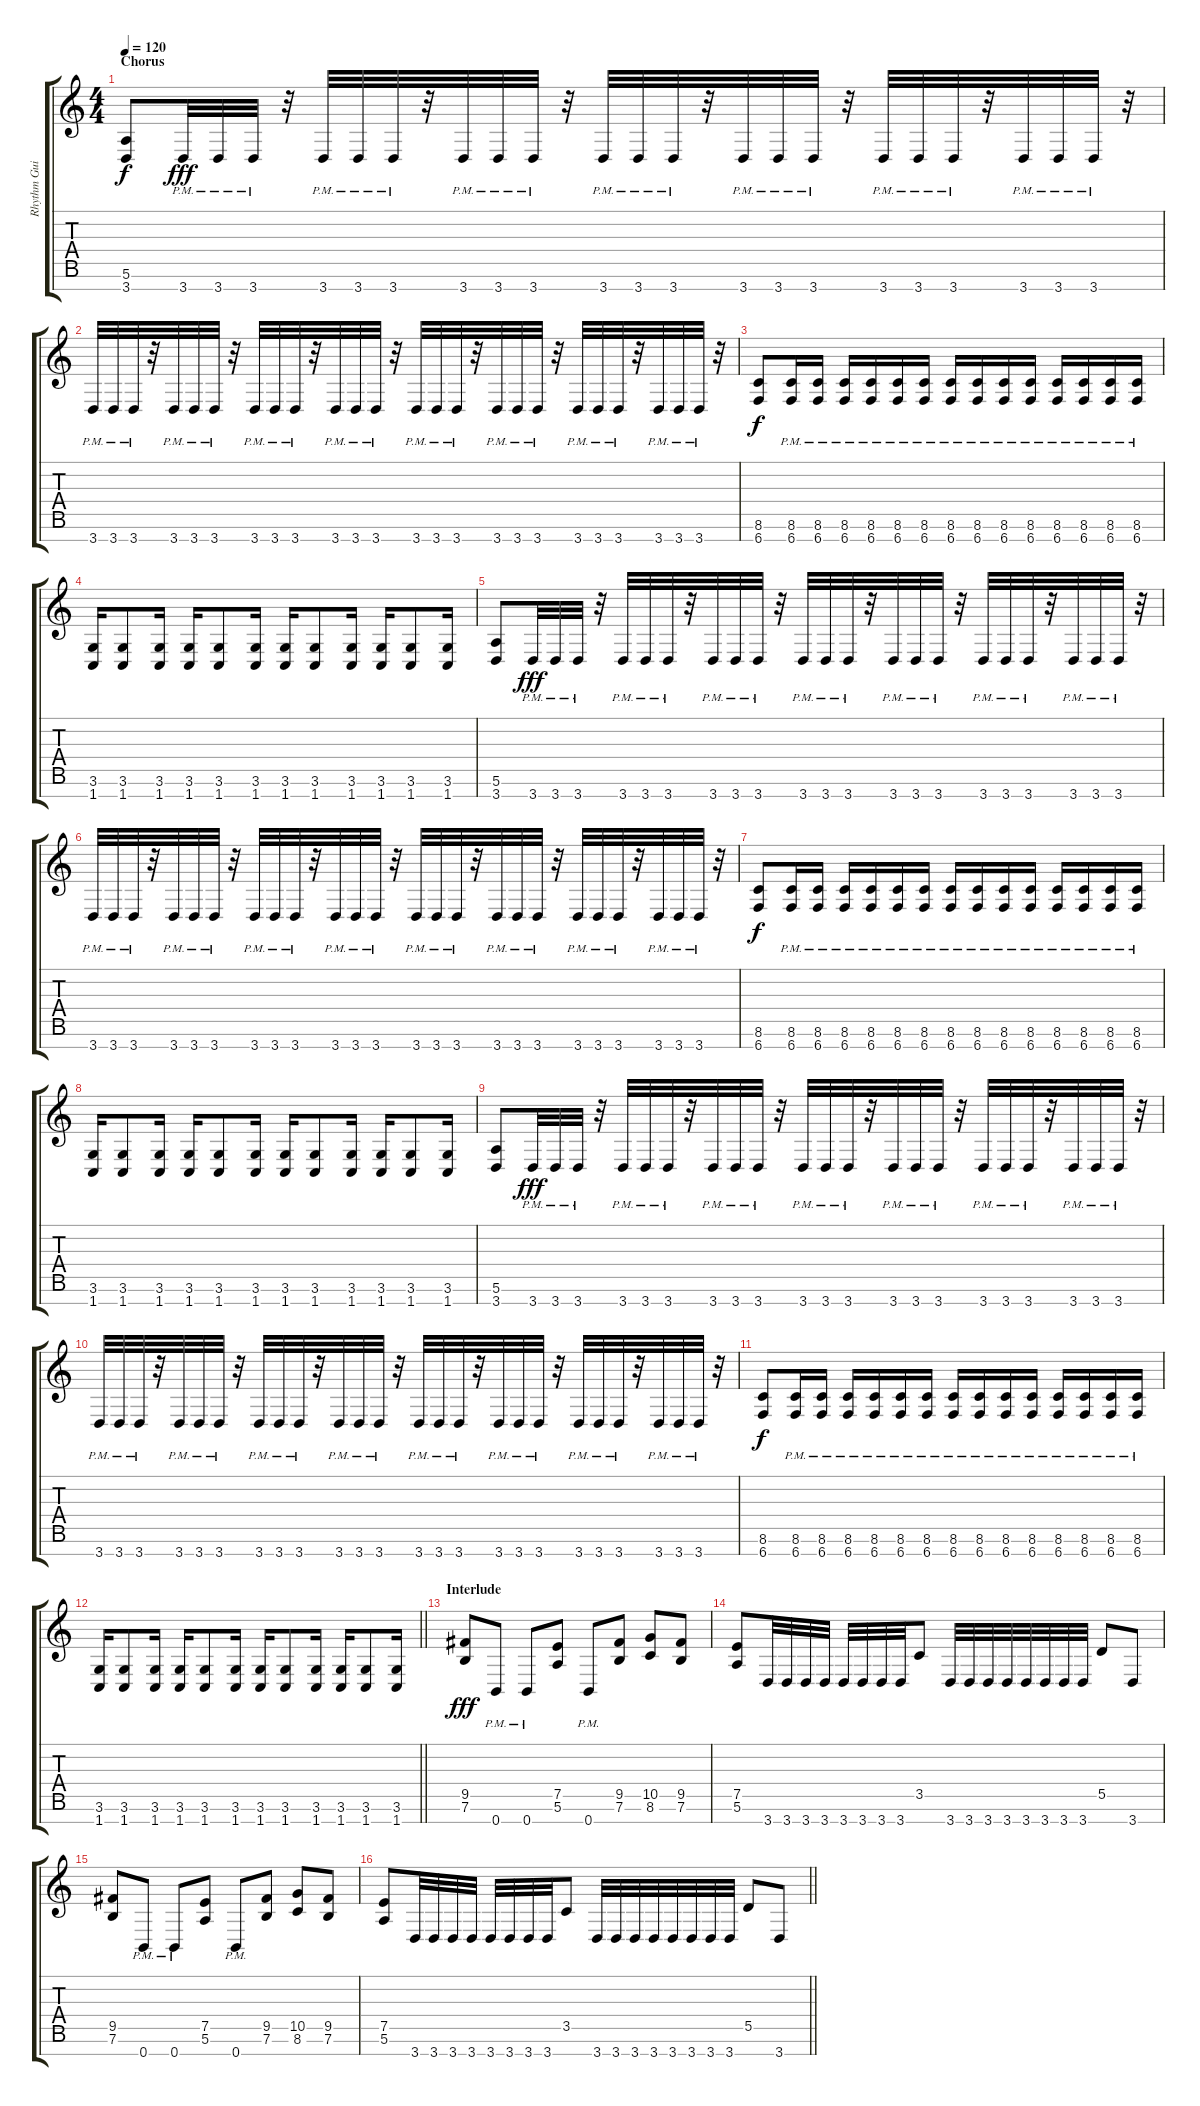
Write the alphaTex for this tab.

\track ("Rhythm Guitar 1" "Rhythm Gui") {instrument distortionguitar}
\staff {score tabs}
\tuning (E4 B3 G3 D3 A2 E2 B1) {hide}
\ts (4 4)
\section ("" "Chorus")
\tempo 120
\clef g2
\ks c
(5.6 3.7).8{dy f} 3.7{pm}.32{dy fff} 3.7{pm}.32 3.7{pm}.32 r.32 3.7{pm}.32 3.7{pm}.32 3.7{pm}.32 r.32 3.7{pm}.32 3.7{pm}.32 3.7{pm}.32 r.32 3.7{pm}.32 3.7{pm}.32 3.7{pm}.32 r.32 3.7{pm}.32 3.7{pm}.32 3.7{pm}.32 r.32 3.7{pm}.32 3.7{pm}.32 3.7{pm}.32 r.32 3.7{pm}.32 3.7{pm}.32 3.7{pm}.32 r.32 |
3.7{pm}.32 3.7{pm}.32 3.7{pm}.32 r.32 3.7{pm}.32 3.7{pm}.32 3.7{pm}.32 r.32 3.7{pm}.32 3.7{pm}.32 3.7{pm}.32 r.32 3.7{pm}.32 3.7{pm}.32 3.7{pm}.32 r.32 3.7{pm}.32 3.7{pm}.32 3.7{pm}.32 r.32 3.7{pm}.32 3.7{pm}.32 3.7{pm}.32 r.32 3.7{pm}.32 3.7{pm}.32 3.7{pm}.32 r.32 3.7{pm}.32 3.7{pm}.32 3.7{pm}.32 r.32 |
(8.6 6.7).8{dy f} (8.6{pm} 6.7{pm}).16 (8.6{pm} 6.7{pm}).16 (8.6{pm} 6.7{pm}).16 (8.6{pm} 6.7{pm}).16 (8.6{pm} 6.7{pm}).16 (8.6{pm} 6.7{pm}).16 (8.6{pm} 6.7{pm}).16 (8.6{pm} 6.7{pm}).16 (8.6{pm} 6.7{pm}).16 (8.6{pm} 6.7{pm}).16 (8.6{pm} 6.7{pm}).16 (8.6{pm} 6.7{pm}).16 (8.6{pm} 6.7{pm}).16 (8.6{pm} 6.7{pm}).16 |
(3.6 1.7).16 (3.6 1.7).8 (3.6 1.7).16 (3.6 1.7).16 (3.6 1.7).8 (3.6 1.7).16 (3.6 1.7).16 (3.6 1.7).8 (3.6 1.7).16 (3.6 1.7).16 (3.6 1.7).8 (3.6 1.7).16 |
(5.6 3.7).8 3.7{pm}.32{dy fff} 3.7{pm}.32 3.7{pm}.32 r.32 3.7{pm}.32 3.7{pm}.32 3.7{pm}.32 r.32 3.7{pm}.32 3.7{pm}.32 3.7{pm}.32 r.32 3.7{pm}.32 3.7{pm}.32 3.7{pm}.32 r.32 3.7{pm}.32 3.7{pm}.32 3.7{pm}.32 r.32 3.7{pm}.32 3.7{pm}.32 3.7{pm}.32 r.32 3.7{pm}.32 3.7{pm}.32 3.7{pm}.32 r.32 |
3.7{pm}.32 3.7{pm}.32 3.7{pm}.32 r.32 3.7{pm}.32 3.7{pm}.32 3.7{pm}.32 r.32 3.7{pm}.32 3.7{pm}.32 3.7{pm}.32 r.32 3.7{pm}.32 3.7{pm}.32 3.7{pm}.32 r.32 3.7{pm}.32 3.7{pm}.32 3.7{pm}.32 r.32 3.7{pm}.32 3.7{pm}.32 3.7{pm}.32 r.32 3.7{pm}.32 3.7{pm}.32 3.7{pm}.32 r.32 3.7{pm}.32 3.7{pm}.32 3.7{pm}.32 r.32 |
(8.6 6.7).8{dy f} (8.6{pm} 6.7{pm}).16 (8.6{pm} 6.7{pm}).16 (8.6{pm} 6.7{pm}).16 (8.6{pm} 6.7{pm}).16 (8.6{pm} 6.7{pm}).16 (8.6{pm} 6.7{pm}).16 (8.6{pm} 6.7{pm}).16 (8.6{pm} 6.7{pm}).16 (8.6{pm} 6.7{pm}).16 (8.6{pm} 6.7{pm}).16 (8.6{pm} 6.7{pm}).16 (8.6{pm} 6.7{pm}).16 (8.6{pm} 6.7{pm}).16 (8.6{pm} 6.7{pm}).16 |
(3.6 1.7).16 (3.6 1.7).8 (3.6 1.7).16 (3.6 1.7).16 (3.6 1.7).8 (3.6 1.7).16 (3.6 1.7).16 (3.6 1.7).8 (3.6 1.7).16 (3.6 1.7).16 (3.6 1.7).8 (3.6 1.7).16 |
(5.6 3.7).8 3.7{pm}.32{dy fff} 3.7{pm}.32 3.7{pm}.32 r.32 3.7{pm}.32 3.7{pm}.32 3.7{pm}.32 r.32 3.7{pm}.32 3.7{pm}.32 3.7{pm}.32 r.32 3.7{pm}.32 3.7{pm}.32 3.7{pm}.32 r.32 3.7{pm}.32 3.7{pm}.32 3.7{pm}.32 r.32 3.7{pm}.32 3.7{pm}.32 3.7{pm}.32 r.32 3.7{pm}.32 3.7{pm}.32 3.7{pm}.32 r.32 |
3.7{pm}.32 3.7{pm}.32 3.7{pm}.32 r.32 3.7{pm}.32 3.7{pm}.32 3.7{pm}.32 r.32 3.7{pm}.32 3.7{pm}.32 3.7{pm}.32 r.32 3.7{pm}.32 3.7{pm}.32 3.7{pm}.32 r.32 3.7{pm}.32 3.7{pm}.32 3.7{pm}.32 r.32 3.7{pm}.32 3.7{pm}.32 3.7{pm}.32 r.32 3.7{pm}.32 3.7{pm}.32 3.7{pm}.32 r.32 3.7{pm}.32 3.7{pm}.32 3.7{pm}.32 r.32 |
(8.6 6.7).8{dy f} (8.6{pm} 6.7{pm}).16 (8.6{pm} 6.7{pm}).16 (8.6{pm} 6.7{pm}).16 (8.6{pm} 6.7{pm}).16 (8.6{pm} 6.7{pm}).16 (8.6{pm} 6.7{pm}).16 (8.6{pm} 6.7{pm}).16 (8.6{pm} 6.7{pm}).16 (8.6{pm} 6.7{pm}).16 (8.6{pm} 6.7{pm}).16 (8.6{pm} 6.7{pm}).16 (8.6{pm} 6.7{pm}).16 (8.6{pm} 6.7{pm}).16 (8.6{pm} 6.7{pm}).16 |
\barLineRight lightlight
(3.6 1.7).16 (3.6 1.7).8 (3.6 1.7).16 (3.6 1.7).16 (3.6 1.7).8 (3.6 1.7).16 (3.6 1.7).16 (3.6 1.7).8 (3.6 1.7).16 (3.6 1.7).16 (3.6 1.7).8 (3.6 1.7).16 |
\section ("" "Interlude")
(9.5 7.6).8{dy fff} 0.7{pm}.8 0.7{pm}.8 (7.5 5.6).8 0.7{pm}.8 (9.5 7.6).8 (10.5 8.6).8 (9.5 7.6).8 |
(7.5 5.6).8 3.7.32 3.7.32 3.7.32 3.7.32 3.7.32 3.7.32 3.7.32 3.7.32 3.5.8 3.7.32 3.7.32 3.7.32 3.7.32 3.7.32 3.7.32 3.7.32 3.7.32 5.5.8 3.7.8 |
(9.5 7.6).8 0.7{pm}.8 0.7{pm}.8 (7.5 5.6).8 0.7{pm}.8 (9.5 7.6).8 (10.5 8.6).8 (9.5 7.6).8 |
\barLineRight lightlight
(7.5 5.6).8 3.7.32 3.7.32 3.7.32 3.7.32 3.7.32 3.7.32 3.7.32 3.7.32 3.5.8 3.7.32 3.7.32 3.7.32 3.7.32 3.7.32 3.7.32 3.7.32 3.7.32 5.5.8 3.7.8
